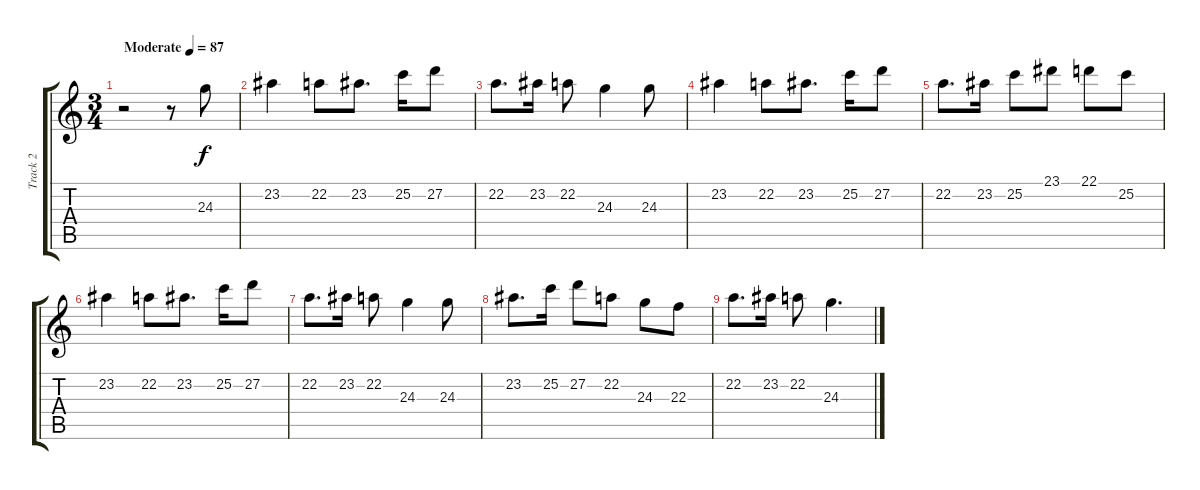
\track ("Track 2" "Track 2") {instrument vibraphone}
\staff {score tabs}
\tuning (E4 B3 G3 D3 A2 E2) {hide}
\ts (3 4)
\tempo (87 "Moderate")
\clef g2
\ks c
r.2{dy f instrument vibraphone} r.8 24.3.8 |
23.2.4 22.2.8 23.2.8{d} 25.2.16 27.2.8 |
22.2.8{d} 23.2.16 22.2.8 24.3.4 24.3.8 |
23.2.4 22.2.8 23.2.8{d} 25.2.16 27.2.8 |
22.2.8{d} 23.2.16 25.2.8 23.1.8 22.1.8 25.2.8 |
23.2.4 22.2.8 23.2.8{d} 25.2.16 27.2.8 |
22.2.8{d} 23.2.16 22.2.8 24.3.4 24.3.8 |
23.2.8{d} 25.2.16 27.2.8 22.2.8 24.3.8 22.3.8 |
22.2.8{d} 23.2.16 22.2.8 24.3.4{d}
